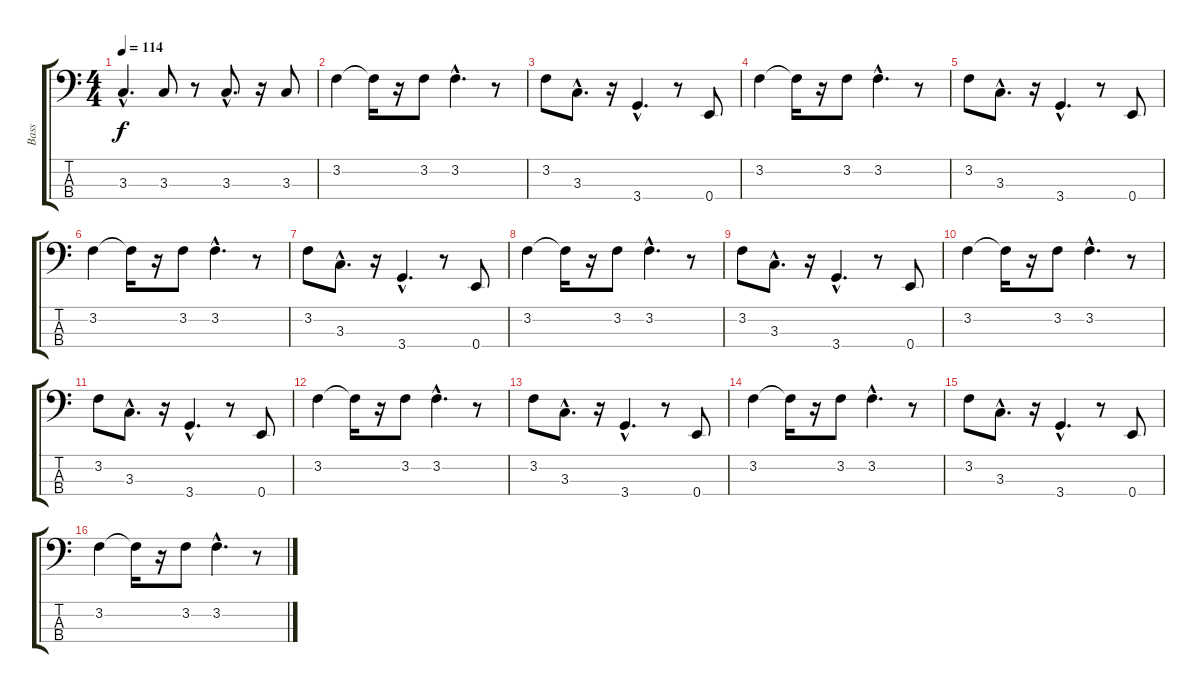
\track ("Bass" "Bass") {instrument electricbassfinger}
\staff {score tabs}
\tuning (G2 D2 A1 E1) {hide}
\ts (4 4)
\tempo 114
\clef f4
\ks c
3.3{hac}.4{d dy f} 3.3.8 r.8 3.3{hac}.8{d} r.16 3.3.8 |
3.2.4 3.2{t}.16 r.16 3.2.8 3.2{hac}.4{d} r.8 |
3.2.8 3.3{hac}.8{d} r.16 3.4{hac}.4{d} r.8 0.4.8 |
3.2.4 3.2{t}.16 r.16 3.2.8 3.2{hac}.4{d} r.8 |
3.2.8 3.3{hac}.8{d} r.16 3.4{hac}.4{d} r.8 0.4.8 |
3.2.4 3.2{t}.16 r.16 3.2.8 3.2{hac}.4{d} r.8 |
3.2.8 3.3{hac}.8{d} r.16 3.4{hac}.4{d} r.8 0.4.8 |
3.2.4 3.2{t}.16 r.16 3.2.8 3.2{hac}.4{d} r.8 |
3.2.8 3.3{hac}.8{d} r.16 3.4{hac}.4{d} r.8 0.4.8 |
3.2.4 3.2{t}.16 r.16 3.2.8 3.2{hac}.4{d} r.8 |
3.2.8 3.3{hac}.8{d} r.16 3.4{hac}.4{d} r.8 0.4.8 |
3.2.4 3.2{t}.16 r.16 3.2.8 3.2{hac}.4{d} r.8 |
3.2.8 3.3{hac}.8{d} r.16 3.4{hac}.4{d} r.8 0.4.8 |
3.2.4 3.2{t}.16 r.16 3.2.8 3.2{hac}.4{d} r.8 |
3.2.8 3.3{hac}.8{d} r.16 3.4{hac}.4{d} r.8 0.4.8 |
3.2.4 3.2{t}.16 r.16 3.2.8 3.2{hac}.4{d} r.8
